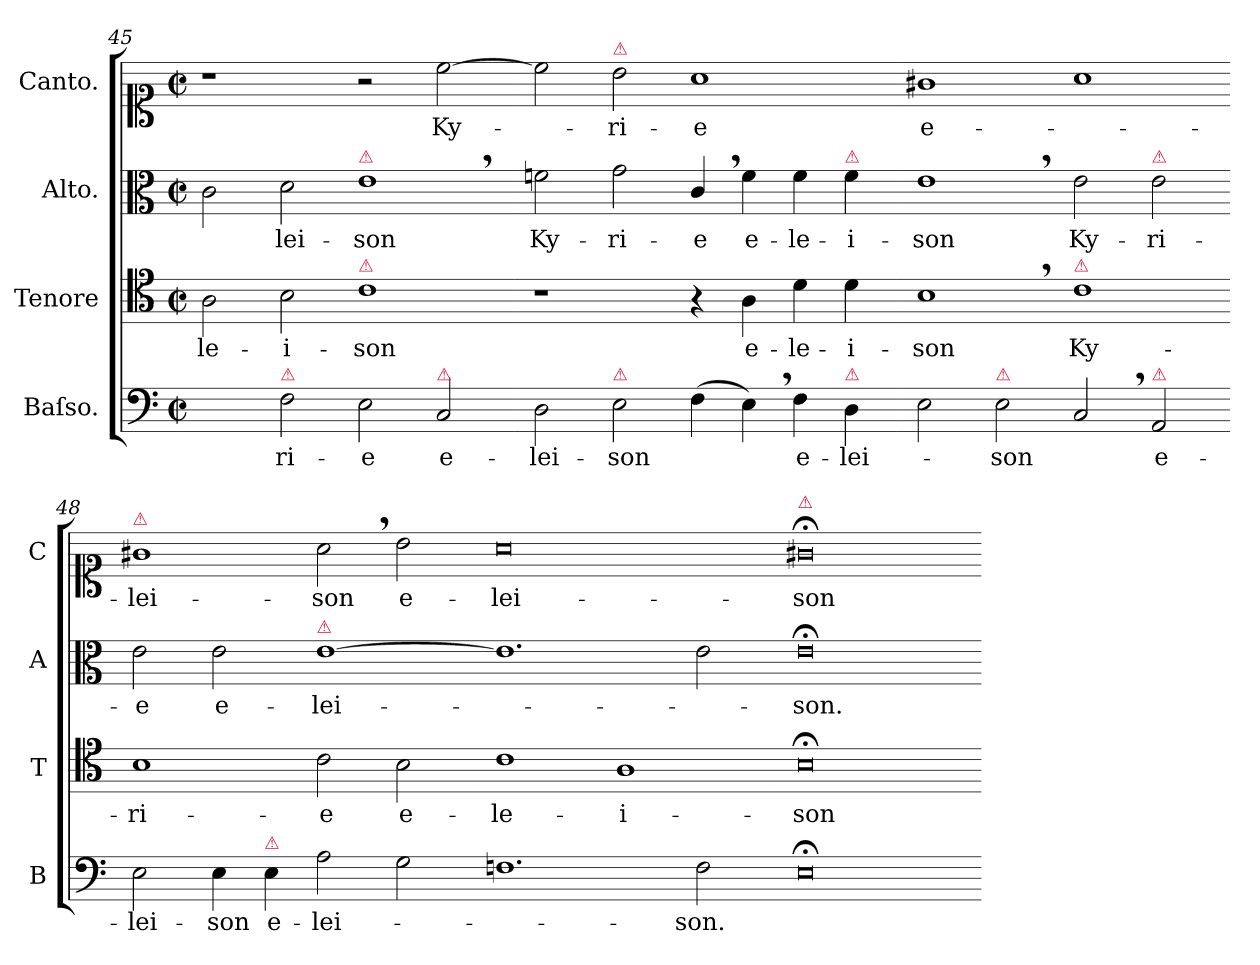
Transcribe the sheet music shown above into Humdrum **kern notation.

**kern	**text	**kern	**text	**kern	**text	**kern	**text
*part4	*part4	*part3	*part3	*part2	*part2	*part1	*part1
*staff4	*staff4	*staff3	*staff3	*staff2	*staff2	*staff1	*staff1
*I"Baſso.	*	*I"Tenore	*	*I"Alto.	*	*I"Canto.	*
*I'B	*	*I'T	*	*I'A	*	*I'C	*
*clefF4	*	*clefC4	*	*clefC3	*	*clefC1	*
*k[]	*	*k[]	*	*k[]	*	*k[]	*
*a:	*	*a:	*	*a:	*	*a:	*
*M2/1	*	*M2/1	*	*M2/1	*	*M2/1	*
*met(c|)	*	*met(c|)	*	*met(c|)	*	*met(c|)	*
=45	=45	=45	=45	=45	=45	=45	=45
2ryy	.	2A\	-le-	2c\	.	1r	.
!LO:TX:a:color=crimson:t=⚠	!	!	!	!	!	!	!
2F\	-ri-	2B\	-i-	2d\	-lei-	.	.
!	!	!	!	!LO:TX:a:color=crimson:t=⚠	!	!	!
!	!	!LO:TX:a:color=crimson:t=⚠	!	!	!	!	!
2E\	-e	1c	-son	1e,<	-son	2r	.
!LO:TX:a:color=crimson:t=⚠	!	!	!	!	!	!	!
2C/	e-	.	.	.	.	[2cc\	Ky-
=46-	=46-	=46-	=46-	=46-	=46-	=46-	=46-
2D\	-lei-	1r	.	2fn\	Ky-	2cc\]	.
!	!	!	!	!	!	!LO:TX:a:color=crimson:t=⚠	!
!LO:TX:a:color=crimson:t=⚠	!	!	!	!	!	!	!
2E\	-son	.	.	2g\	-ri-	2b\	-ri-
(>4F\	.	4r	.	4c,</	-e	1a	-e
4E,<\)	.	4A\	e-	4f\	e-	.	.
4F\	e-	4d\	-le-	4f\	-le-	.	.
!	!	!	!	!LO:TX:a:color=crimson:t=⚠	!	!	!
!LO:TX:a:color=crimson:t=⚠	!	!	!	!	!	!	!
4D\	-lei-	4d\	-i-	4f\	-i-	.	.
=47-	=47-	=47-	=47-	=47-	=47-	=47-	=47-
2E\	.	1B,<	-son	1e,<	-son	1g#X	e-
!LO:TX:a:color=crimson:t=⚠	!	!	!	!	!	!	!
2E\	-son	.	.	.	.	.	.
!	!	!LO:TX:a:color=crimson:t=⚠	!	!	!	!	!
2C,</	.	1c	Ky-	2e\	Ky-	1a	.
!	!	!	!	!LO:TX:a:color=crimson:t=⚠	!	!	!
!LO:TX:a:color=crimson:t=⚠	!	!	!	!	!	!	!
2AA/	e-	.	.	2e\	-ri-	.	.
=48-	=48-	=48-	=48-	=48-	=48-	=48-	=48-
!	!	!	!	!	!	!LO:TX:a:color=crimson:t=⚠	!
2E\	-lei-	1B	-ri-	2e\	-e	1g#X	-lei-
4E\	-son	.	.	2e\	e-	.	.
!LO:TX:a:color=crimson:t=⚠	!	!	!	!	!	!	!
4E\	e-	.	.	.	.	.	.
!	!	!	!	!LO:TX:a:color=crimson:t=⚠	!	!	!
2A\	-lei-	2c\	-e	[1e	-lei-	2a,<\	-son
!	!	!	!	!	!	!	!LO:LY:i
2G\	.	2B\	e-	.	.	2b\	e-
=49-	=49-	=49-	=49-	=49-	=49-	=49-	=49-
!	!	!	!	!	!	!	!LO:LY:i
1.Fn	.	1c	-le-	1.e]	.	0a	-lei-
.	.	1A	-i-	.	.	.	.
2F\	-son.	.	.	2e\	.	.	.
=50-	=50-	=50-	=50-	=50-	=50-	=50-	=50-
!	!	!	!	!	!	!LO:TX:a:color=crimson:t=⚠	!
!	!	!	!	!	!	!	!LO:LY:i
0E;<	.	0B;<	-son	0e;<	-son.	0g#X;<	-son
=-	=-	=-	=-	=-	=-	=-	=-
*-	*-	*-	*-	*-	*-	*-	*-
